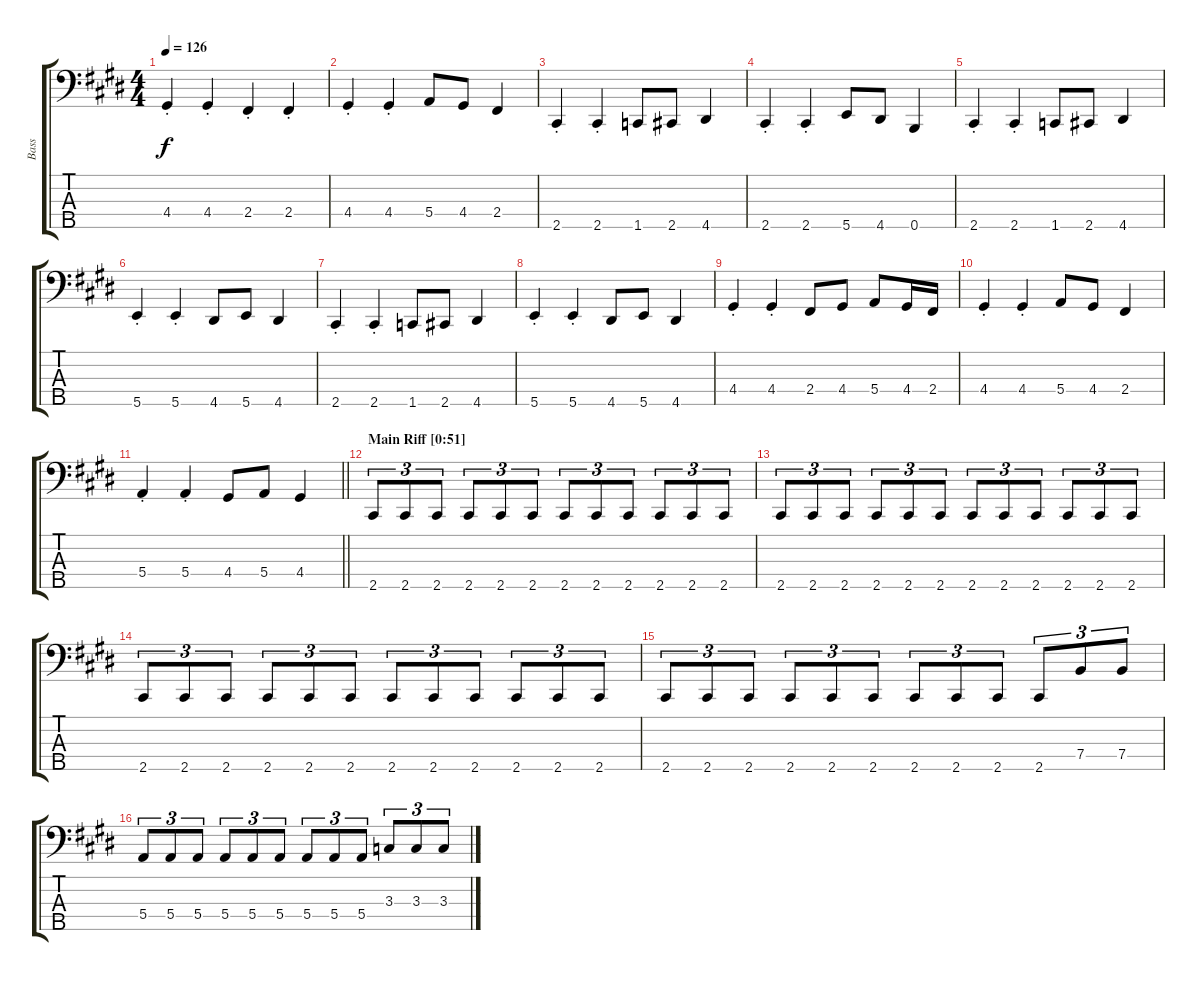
\track ("Bass" "Bass") {instrument electricbassfinger}
\staff {score tabs}
\tuning (G2 D2 A1 E1 B0) {hide}
\ts (4 4)
\tempo 126
\clef f4
\ks c#minor
4.4{st}.4{dy f} 4.4{st}.4 2.4{st}.4 2.4{st}.4 |
4.4{st}.4 4.4{st}.4 5.4.8 4.4.8 2.4.4 |
2.5{st}.4 2.5{st}.4 1.5.8 2.5.8 4.5.4 |
2.5{st}.4 2.5{st}.4 5.5.8 4.5.8 0.5.4 |
2.5{st}.4 2.5{st}.4 1.5.8 2.5.8 4.5.4 |
5.5{st}.4 5.5{st}.4 4.5.8 5.5.8 4.5.4 |
2.5{st}.4 2.5{st}.4 1.5.8 2.5.8 4.5.4 |
5.5{st}.4 5.5{st}.4 4.5.8 5.5.8 4.5.4 |
4.4{st}.4 4.4{st}.4 2.4.8 4.4.8 5.4.8 4.4.16 2.4.16 |
4.4{st}.4 4.4{st}.4 5.4.8 4.4.8 2.4.4 |
\barLineRight lightlight
5.4{st}.4 5.4{st}.4 4.4.8 5.4.8 4.4.4 |
\section ("" "Main Riff [0:51]")
2.5.8{tu (3 2)} 2.5.8{tu (3 2)} 2.5.8{tu (3 2)} 2.5.8{tu (3 2)} 2.5.8{tu (3 2)} 2.5.8{tu (3 2)} 2.5.8{tu (3 2)} 2.5.8{tu (3 2)} 2.5.8{tu (3 2)} 2.5.8{tu (3 2)} 2.5.8{tu (3 2)} 2.5.8{tu (3 2)} |
2.5.8{tu (3 2)} 2.5.8{tu (3 2)} 2.5.8{tu (3 2)} 2.5.8{tu (3 2)} 2.5.8{tu (3 2)} 2.5.8{tu (3 2)} 2.5.8{tu (3 2)} 2.5.8{tu (3 2)} 2.5.8{tu (3 2)} 2.5.8{tu (3 2)} 2.5.8{tu (3 2)} 2.5.8{tu (3 2)} |
2.5.8{tu (3 2)} 2.5.8{tu (3 2)} 2.5.8{tu (3 2)} 2.5.8{tu (3 2)} 2.5.8{tu (3 2)} 2.5.8{tu (3 2)} 2.5.8{tu (3 2)} 2.5.8{tu (3 2)} 2.5.8{tu (3 2)} 2.5.8{tu (3 2)} 2.5.8{tu (3 2)} 2.5.8{tu (3 2)} |
2.5.8{tu (3 2)} 2.5.8{tu (3 2)} 2.5.8{tu (3 2)} 2.5.8{tu (3 2)} 2.5.8{tu (3 2)} 2.5.8{tu (3 2)} 2.5.8{tu (3 2)} 2.5.8{tu (3 2)} 2.5.8{tu (3 2)} 2.5.8{tu (3 2)} 7.4.8{tu (3 2)} 7.4.8{tu (3 2)} |
5.4.8{tu (3 2)} 5.4.8{tu (3 2)} 5.4.8{tu (3 2)} 5.4.8{tu (3 2)} 5.4.8{tu (3 2)} 5.4.8{tu (3 2)} 5.4.8{tu (3 2)} 5.4.8{tu (3 2)} 5.4.8{tu (3 2)} 3.3.8{tu (3 2)} 3.3.8{tu (3 2)} 3.3.8{tu (3 2)}
